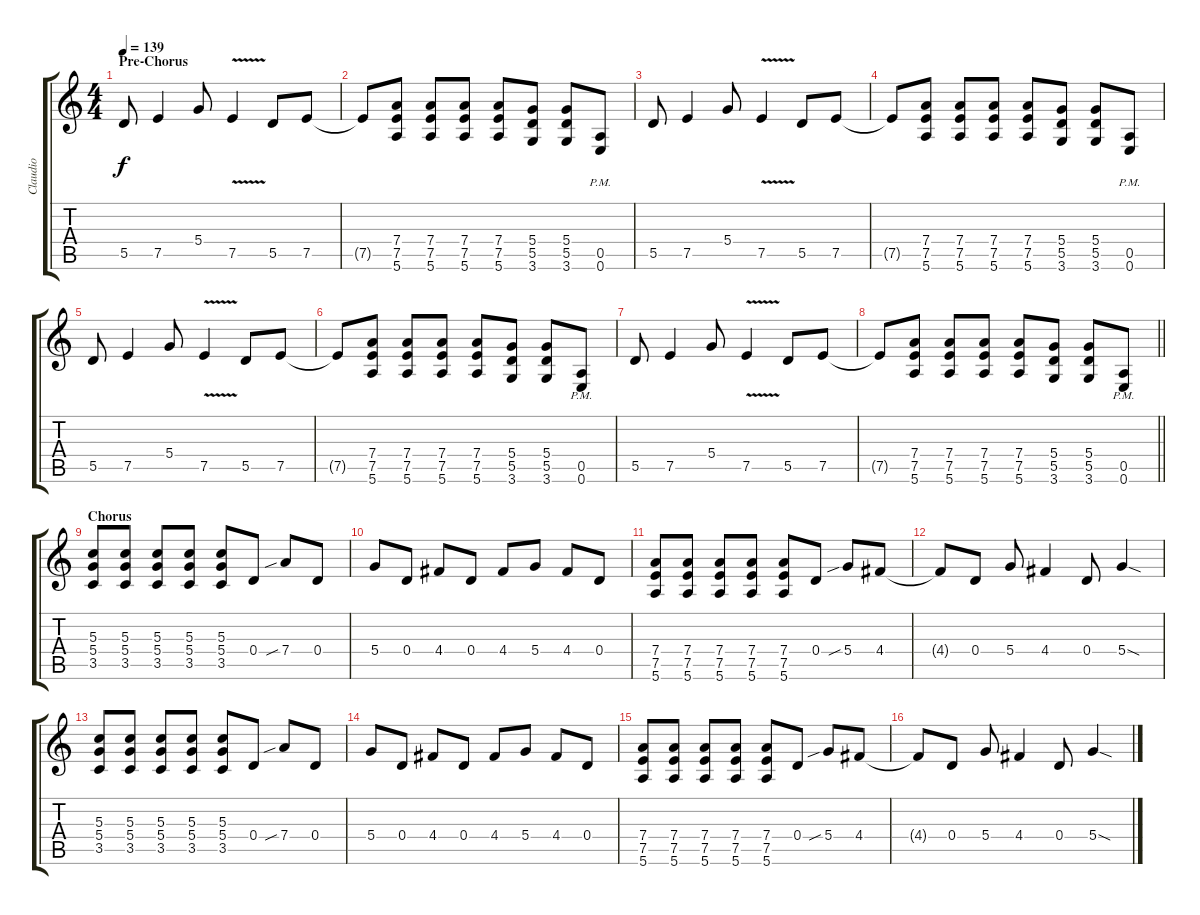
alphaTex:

\track ("Claudio" "Claudio") {instrument overdrivenguitar}
\staff {score tabs}
\tuning (E4 B3 G3 D3 A2 E2) {hide}
\ts (4 4)
\section ("" "Pre-Chorus")
\tempo 139
\clef g2
\ks c
5.5.8{dy f} 7.5.4 5.4.8 7.5{v}.4 5.5.8 7.5.8 |
7.5{t}.8 (7.4 7.5 5.6).8 (7.4 7.5 5.6).8 (7.4 7.5 5.6).8 (7.4 7.5 5.6).8 (5.4 5.5 3.6).8 (5.4 5.5 3.6).8 (0.5{pm} 0.6{pm}).8 |
5.5.8 7.5.4 5.4.8 7.5{v}.4 5.5.8 7.5.8 |
7.5{t}.8 (7.4 7.5 5.6).8 (7.4 7.5 5.6).8 (7.4 7.5 5.6).8 (7.4 7.5 5.6).8 (5.4 5.5 3.6).8 (5.4 5.5 3.6).8 (0.5{pm} 0.6{pm}).8 |
5.5.8 7.5.4 5.4.8 7.5{v}.4 5.5.8 7.5.8 |
7.5{t}.8 (7.4 7.5 5.6).8 (7.4 7.5 5.6).8 (7.4 7.5 5.6).8 (7.4 7.5 5.6).8 (5.4 5.5 3.6).8 (5.4 5.5 3.6).8 (0.5{pm} 0.6{pm}).8 |
5.5.8 7.5.4 5.4.8 7.5{v}.4 5.5.8 7.5.8 |
\barLineRight lightlight
7.5{t}.8 (7.4 7.5 5.6).8 (7.4 7.5 5.6).8 (7.4 7.5 5.6).8 (7.4 7.5 5.6).8 (5.4 5.5 3.6).8 (5.4 5.5 3.6).8 (0.5{pm} 0.6{pm}).8 |
\section ("" "Chorus")
(5.3 5.4 3.5).8 (5.3 5.4 3.5).8 (5.3 5.4 3.5).8 (5.3 5.4 3.5).8 (5.3 5.4 3.5).8 0.4.8 7.4{sib}.8 0.4.8 |
5.4.8 0.4.8 4.4.8 0.4.8 4.4.8 5.4.8 4.4.8 0.4.8 |
(7.4 7.5 5.6).8 (7.4 7.5 5.6).8 (7.4 7.5 5.6).8 (7.4 7.5 5.6).8 (7.4 7.5 5.6).8 0.4.8 5.4{sib}.8 4.4.8 |
4.4{t}.8 0.4.8 5.4.8 4.4.4 0.4.8 5.4{sod}.4 |
(5.3 5.4 3.5).8 (5.3 5.4 3.5).8 (5.3 5.4 3.5).8 (5.3 5.4 3.5).8 (5.3 5.4 3.5).8 0.4.8 7.4{sib}.8 0.4.8 |
5.4.8 0.4.8 4.4.8 0.4.8 4.4.8 5.4.8 4.4.8 0.4.8 |
(7.4 7.5 5.6).8 (7.4 7.5 5.6).8 (7.4 7.5 5.6).8 (7.4 7.5 5.6).8 (7.4 7.5 5.6).8 0.4.8 5.4{sib}.8 4.4.8 |
4.4{t}.8 0.4.8 5.4.8 4.4.4 0.4.8 5.4{sod}.4
